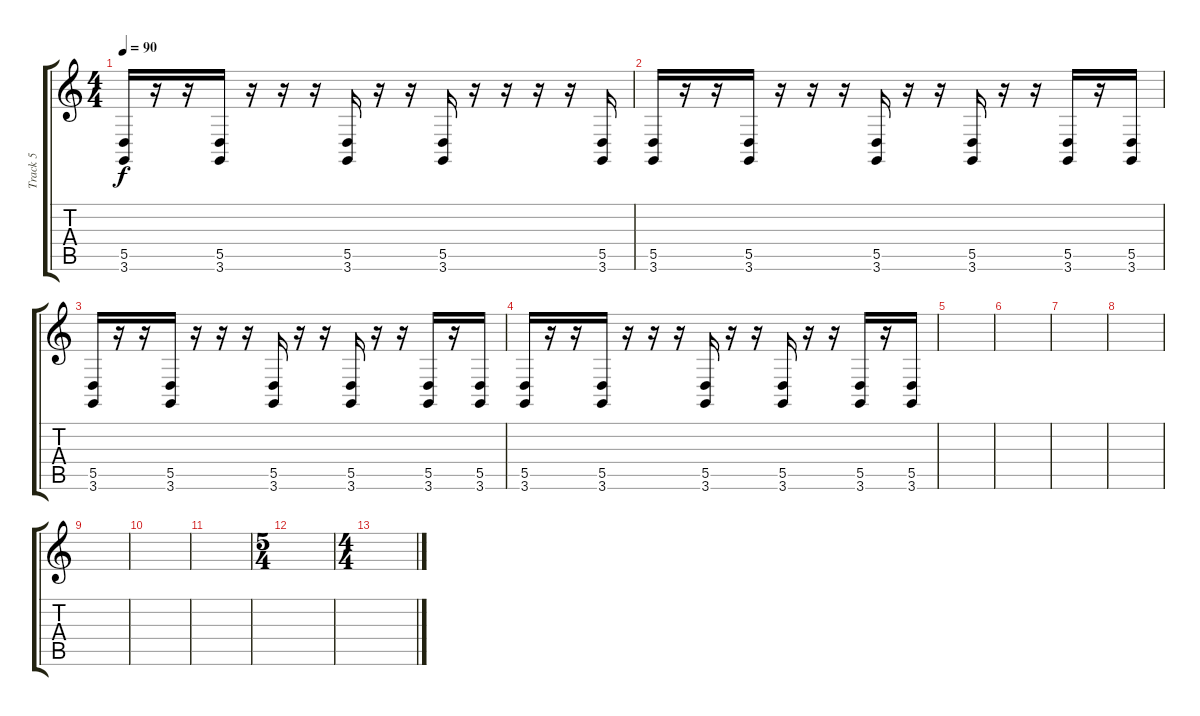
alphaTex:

\track ("Track 5" "Track 5") {instrument timpani}
\staff {score tabs}
\tuning (E4 B3 G3 D3 A2 E2) {hide}
\ts (4 4)
\tempo 90
\clef g2
\ks c
(5.5 3.6).16{dy f} r.16 r.16 (5.5 3.6).16 r.16 r.16 r.16 (5.5 3.6).16 r.16 r.16 (5.5 3.6).16 r.16 r.16 r.16 r.16 (5.5 3.6).16 |
(5.5 3.6).16 r.16 r.16 (5.5 3.6).16 r.16 r.16 r.16 (5.5 3.6).16 r.16 r.16 (5.5 3.6).16 r.16 r.16 (5.5 3.6).16 r.16 (5.5 3.6).16 |
(5.5 3.6).16 r.16 r.16 (5.5 3.6).16 r.16 r.16 r.16 (5.5 3.6).16 r.16 r.16 (5.5 3.6).16 r.16 r.16 (5.5 3.6).16 r.16 (5.5 3.6).16 |
(5.5 3.6).16 r.16 r.16 (5.5 3.6).16 r.16 r.16 r.16 (5.5 3.6).16 r.16 r.16 (5.5 3.6).16 r.16 r.16 (5.5 3.6).16 r.16 (5.5 3.6).16 |
|
|
|
|
|
|
|
\ts (5 4)
|
\ts (4 4)
